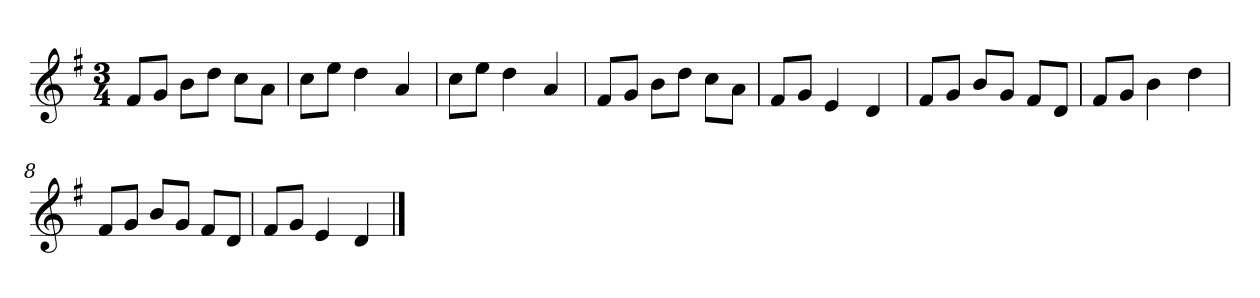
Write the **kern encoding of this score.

**kern
*part1
*staff1
*clefG2
*k[f#]
*G:
*M3/4
=
8f#/L
8g/J
8b\L
8dd\J
8cc\L
8a\J
=2
8cc\L
8ee\J
4dd
4a
=3
8cc\L
8ee\J
4dd
4a
=4
8f#/L
8g/J
8b\L
8dd\J
8cc\L
8a\J
=5
8f#/L
8g/J
4e
4d
=6y
8f#/L
8g/J
8b/L
8g/J
8f#/L
8d/J
=7
8f#/L
8g/J
4b
4dd
=8
8f#/L
8g/J
8b/L
8g/J
8f#/L
8d/J
=9
8f#/L
8g/J
4e
4d
==
*-
